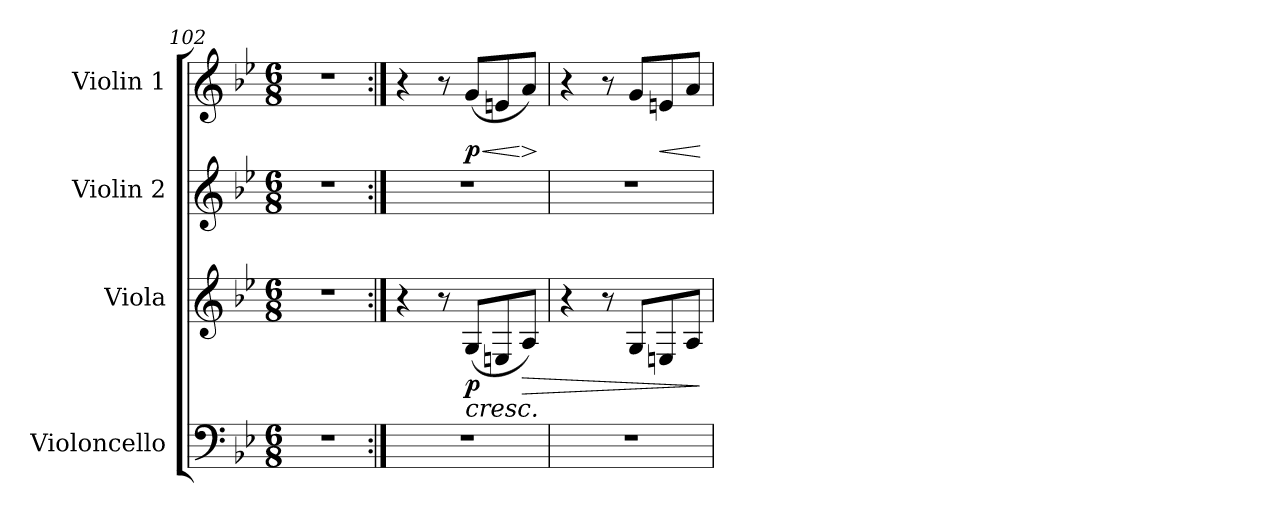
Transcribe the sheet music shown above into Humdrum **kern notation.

**kern	**kern	**dynam	**kern	**kern	**dynam
*part4	*part3	*part3	*part2	*part1	*part1
*staff4	*staff3	*staff3	*staff2	*staff1	*staff1
*I"Violoncello	*I"Viola	*	*I"Violin 2	*I"Violin 1	*
*I'Vc	*I'Vla	*	*I'Vln	*I'Vln	*
*clefF4	*clefG2	*	*clefG2	*clefG2	*
*k[b-e-]	*k[b-e-]	*	*k[b-e-]	*k[b-e-]	*
*M6/8	*M6/8	*	*M6/8	*M6/8	*
=102X1	=102X1	=102X1	=102X1	=102X1	=102X1
2.r	2.r	.	2.r	2.r	.
=103:|!	=103:|!	=103:|!	=103:|!	=103:|!	=103:|!
2.r	4r	.	2.r	4r	.
.	8r	.	.	8r	.
!	!	!LO:HP:b	!	!	!LO:HP:b
!	!	!LO:DY:n=1:b	!	!	!LO:DY:n=1:b
.	(8G/L	< p	.	(8g/L	< p
.	8En/	.	.	8en/	.
!	!	!LO:HP:b	!	!	!LO:HP:n=1:b
.	8A/J)	>	.	8a/J)	[ >
.	.	[	.	.	]
=104	=104	=104	=104	=104	=104
2.r	4r	.	2.r	4r	.
.	8r	.	.	8r	.
.	8G/L	.	.	8g/L	.
!	!	!	!	!	!LO:HP:b
.	8En/	.	.	8en/	<
.	8A/J	.	.	8a/J	.
.	.	]	.	.	[
=	=	=	=	=	=
*-	*-	*-	*-	*-	*-
